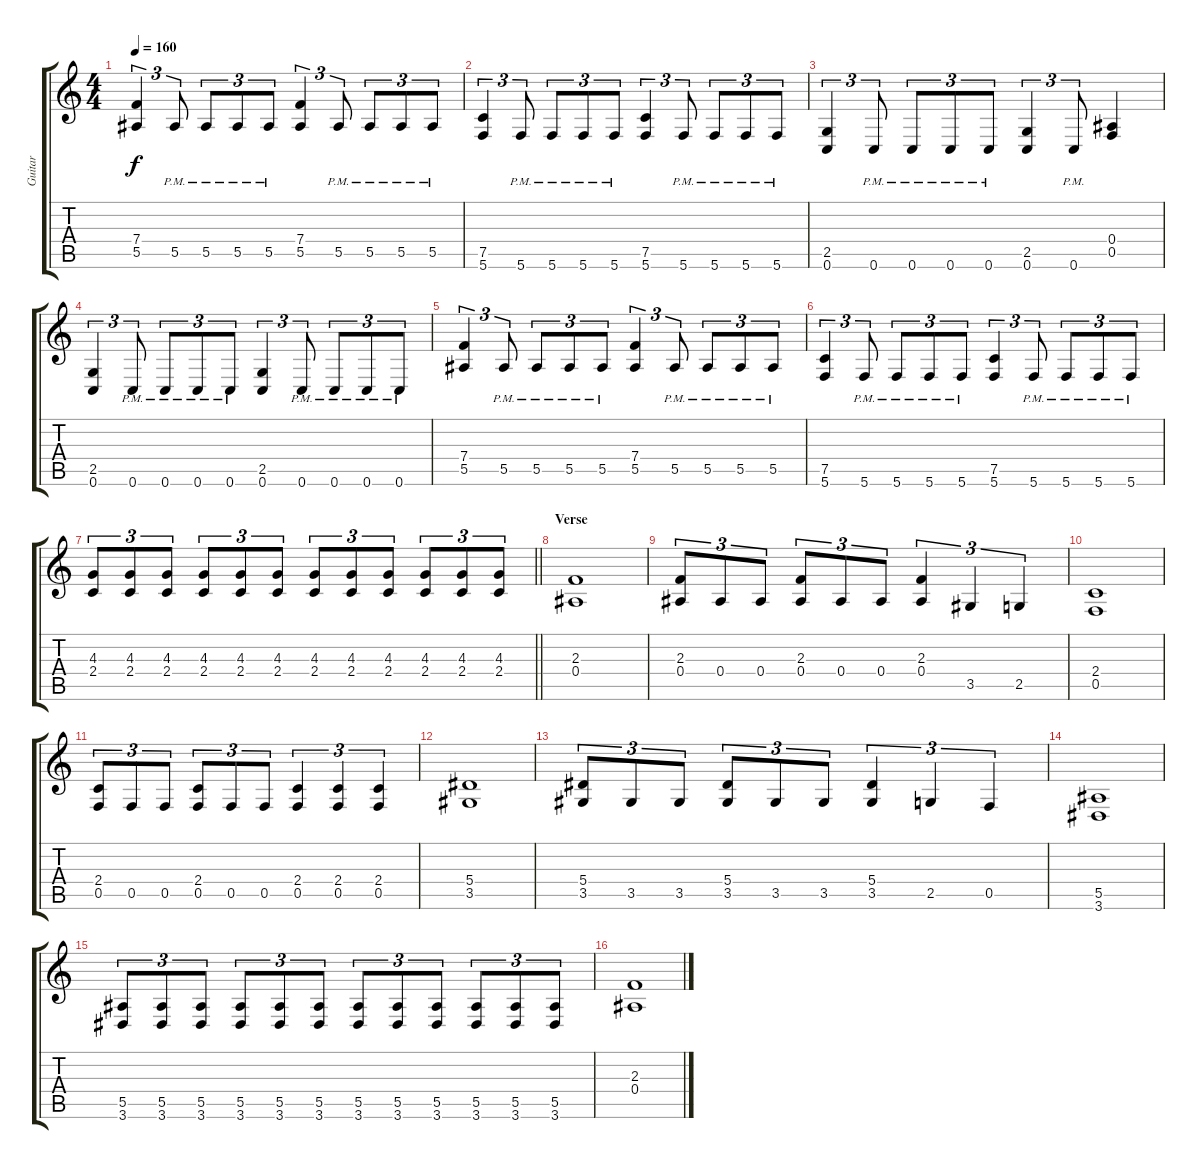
\track ("Guitar" "Guitar") {instrument distortionguitar}
\staff {score tabs}
\tuning (C4 G3 Eb3 Bb2 F2 C2) {hide}
\ts (4 4)
\tempo 160
\clef g2
\ks c
(7.4 5.5).4{tu (3 2) dy f} 5.5{pm}.8{tu (3 2)} 5.5{pm}.8{tu (3 2)} 5.5{pm}.8{tu (3 2)} 5.5{pm}.8{tu (3 2)} (7.4 5.5).4{tu (3 2)} 5.5{pm}.8{tu (3 2)} 5.5{pm}.8{tu (3 2)} 5.5{pm}.8{tu (3 2)} 5.5{pm}.8{tu (3 2)} |
(7.5 5.6).4{tu (3 2)} 5.6{pm}.8{tu (3 2)} 5.6{pm}.8{tu (3 2)} 5.6{pm}.8{tu (3 2)} 5.6{pm}.8{tu (3 2)} (7.5 5.6).4{tu (3 2)} 5.6{pm}.8{tu (3 2)} 5.6{pm}.8{tu (3 2)} 5.6{pm}.8{tu (3 2)} 5.6{pm}.8{tu (3 2)} |
(2.5 0.6).4{tu (3 2)} 0.6{pm}.8{tu (3 2)} 0.6{pm}.8{tu (3 2)} 0.6{pm}.8{tu (3 2)} 0.6{pm}.8{tu (3 2)} (2.5 0.6).4{tu (3 2)} 0.6{pm}.8{tu (3 2)} (0.4 0.5).4 |
(2.5 0.6).4{tu (3 2)} 0.6{pm}.8{tu (3 2)} 0.6{pm}.8{tu (3 2)} 0.6{pm}.8{tu (3 2)} 0.6{pm}.8{tu (3 2)} (2.5 0.6).4{tu (3 2)} 0.6{pm}.8{tu (3 2)} 0.6{pm}.8{tu (3 2)} 0.6{pm}.8{tu (3 2)} 0.6{pm}.8{tu (3 2)} |
(7.4 5.5).4{tu (3 2)} 5.5{pm}.8{tu (3 2)} 5.5{pm}.8{tu (3 2)} 5.5{pm}.8{tu (3 2)} 5.5{pm}.8{tu (3 2)} (7.4 5.5).4{tu (3 2)} 5.5{pm}.8{tu (3 2)} 5.5{pm}.8{tu (3 2)} 5.5{pm}.8{tu (3 2)} 5.5{pm}.8{tu (3 2)} |
(7.5 5.6).4{tu (3 2)} 5.6{pm}.8{tu (3 2)} 5.6{pm}.8{tu (3 2)} 5.6{pm}.8{tu (3 2)} 5.6{pm}.8{tu (3 2)} (7.5 5.6).4{tu (3 2)} 5.6{pm}.8{tu (3 2)} 5.6{pm}.8{tu (3 2)} 5.6{pm}.8{tu (3 2)} 5.6{pm}.8{tu (3 2)} |
\barLineRight lightlight
(4.3 2.4).8{tu (3 2)} (4.3 2.4).8{tu (3 2)} (4.3 2.4).8{tu (3 2)} (4.3 2.4).8{tu (3 2)} (4.3 2.4).8{tu (3 2)} (4.3 2.4).8{tu (3 2)} (4.3 2.4).8{tu (3 2)} (4.3 2.4).8{tu (3 2)} (4.3 2.4).8{tu (3 2)} (4.3 2.4).8{tu (3 2)} (4.3 2.4).8{tu (3 2)} (4.3 2.4).8{tu (3 2)} |
\section ("" "Verse")
(2.3 0.4).1 |
(2.3 0.4).8{tu (3 2)} 0.4.8{tu (3 2)} 0.4.8{tu (3 2)} (2.3 0.4).8{tu (3 2)} 0.4.8{tu (3 2)} 0.4.8{tu (3 2)} (2.3 0.4).4{tu (3 2)} 3.5.4{tu (3 2)} 2.5.4{tu (3 2)} |
(2.4 0.5).1 |
(2.4 0.5).8{tu (3 2)} 0.5.8{tu (3 2)} 0.5.8{tu (3 2)} (2.4 0.5).8{tu (3 2)} 0.5.8{tu (3 2)} 0.5.8{tu (3 2)} (2.4 0.5).4{tu (3 2)} (2.4 0.5).4{tu (3 2)} (2.4 0.5).4{tu (3 2)} |
(5.4 3.5).1 |
(5.4 3.5).8{tu (3 2)} 3.5.8{tu (3 2)} 3.5.8{tu (3 2)} (5.4 3.5).8{tu (3 2)} 3.5.8{tu (3 2)} 3.5.8{tu (3 2)} (5.4 3.5).4{tu (3 2)} 2.5.4{tu (3 2)} 0.5.4{tu (3 2)} |
(5.5 3.6).1 |
(5.5 3.6).8{tu (3 2)} (5.5 3.6).8{tu (3 2)} (5.5 3.6).8{tu (3 2)} (5.5 3.6).8{tu (3 2)} (5.5 3.6).8{tu (3 2)} (5.5 3.6).8{tu (3 2)} (5.5 3.6).8{tu (3 2)} (5.5 3.6).8{tu (3 2)} (5.5 3.6).8{tu (3 2)} (5.5 3.6).8{tu (3 2)} (5.5 3.6).8{tu (3 2)} (5.5 3.6).8{tu (3 2)} |
(2.3 0.4).1
